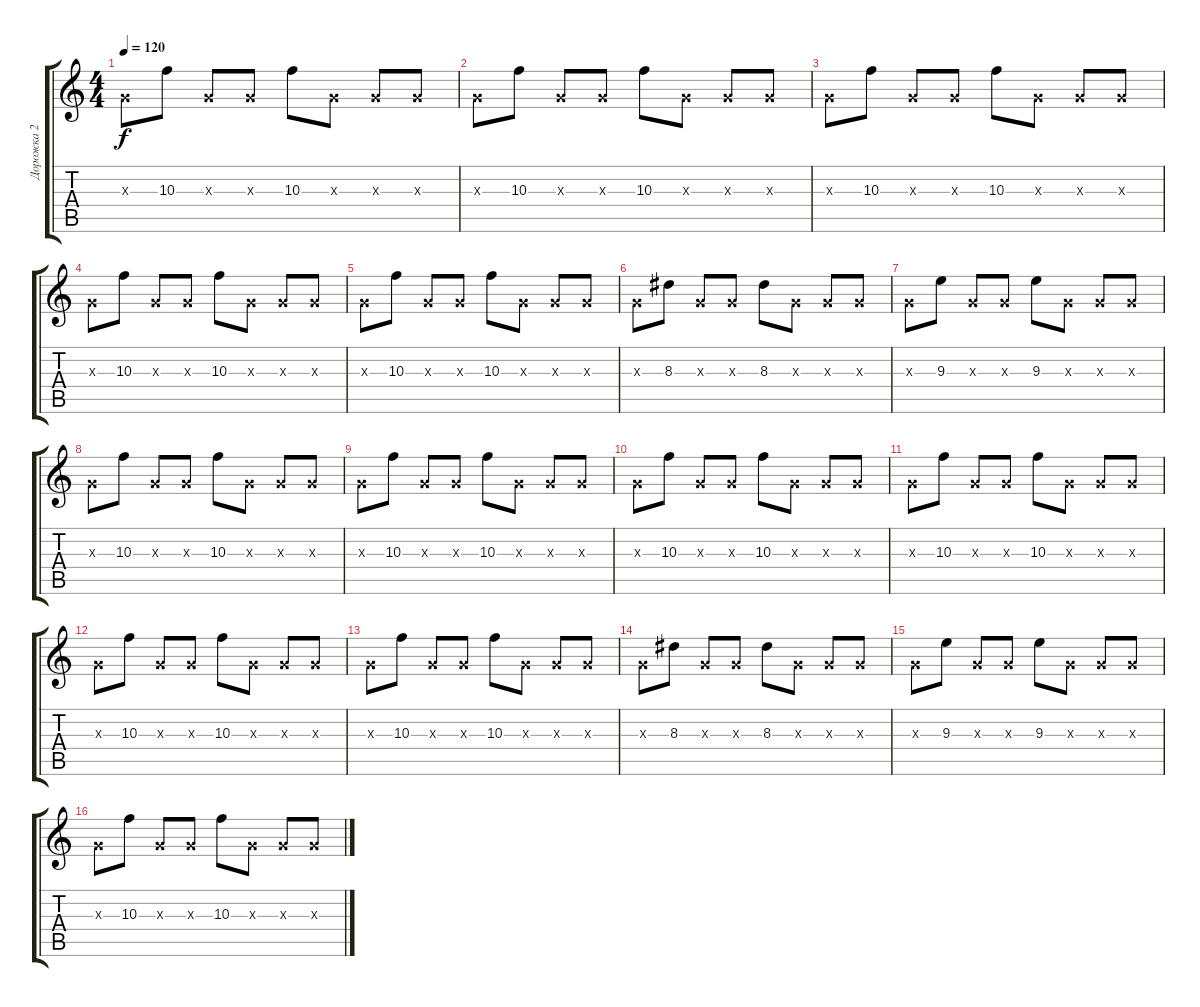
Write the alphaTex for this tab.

\track ("Дорожка 2" "Дорожка 2") {instrument acousticguitarsteel}
\staff {score tabs}
\tuning (E4 B3 G3 D3 A2 E2) {hide}
\ts (4 4)
\tempo 120
\clef g2
\ks c
0.3{x}.8{dy f} 10.3.8 0.3{x}.8 0.3{x}.8 10.3.8 0.3{x}.8 0.3{x}.8 0.3{x}.8 |
0.3{x}.8 10.3.8 0.3{x}.8 0.3{x}.8 10.3.8 0.3{x}.8 0.3{x}.8 0.3{x}.8 |
0.3{x}.8 10.3.8 0.3{x}.8 0.3{x}.8 10.3.8 0.3{x}.8 0.3{x}.8 0.3{x}.8 |
0.3{x}.8 10.3.8 0.3{x}.8 0.3{x}.8 10.3.8 0.3{x}.8 0.3{x}.8 0.3{x}.8 |
0.3{x}.8 10.3.8 0.3{x}.8 0.3{x}.8 10.3.8 0.3{x}.8 0.3{x}.8 0.3{x}.8 |
0.3{x}.8 8.3.8 0.3{x}.8 0.3{x}.8 8.3.8 0.3{x}.8 0.3{x}.8 0.3{x}.8 |
0.3{x}.8 9.3.8 0.3{x}.8 0.3{x}.8 9.3.8 0.3{x}.8 0.3{x}.8 0.3{x}.8 |
0.3{x}.8 10.3.8 0.3{x}.8 0.3{x}.8 10.3.8 0.3{x}.8 0.3{x}.8 0.3{x}.8 |
0.3{x}.8 10.3.8 0.3{x}.8 0.3{x}.8 10.3.8 0.3{x}.8 0.3{x}.8 0.3{x}.8 |
0.3{x}.8 10.3.8 0.3{x}.8 0.3{x}.8 10.3.8 0.3{x}.8 0.3{x}.8 0.3{x}.8 |
0.3{x}.8 10.3.8 0.3{x}.8 0.3{x}.8 10.3.8 0.3{x}.8 0.3{x}.8 0.3{x}.8 |
0.3{x}.8 10.3.8 0.3{x}.8 0.3{x}.8 10.3.8 0.3{x}.8 0.3{x}.8 0.3{x}.8 |
0.3{x}.8 10.3.8 0.3{x}.8 0.3{x}.8 10.3.8 0.3{x}.8 0.3{x}.8 0.3{x}.8 |
0.3{x}.8 8.3.8 0.3{x}.8 0.3{x}.8 8.3.8 0.3{x}.8 0.3{x}.8 0.3{x}.8 |
0.3{x}.8 9.3.8 0.3{x}.8 0.3{x}.8 9.3.8 0.3{x}.8 0.3{x}.8 0.3{x}.8 |
0.3{x}.8 10.3.8 0.3{x}.8 0.3{x}.8 10.3.8 0.3{x}.8 0.3{x}.8 0.3{x}.8
